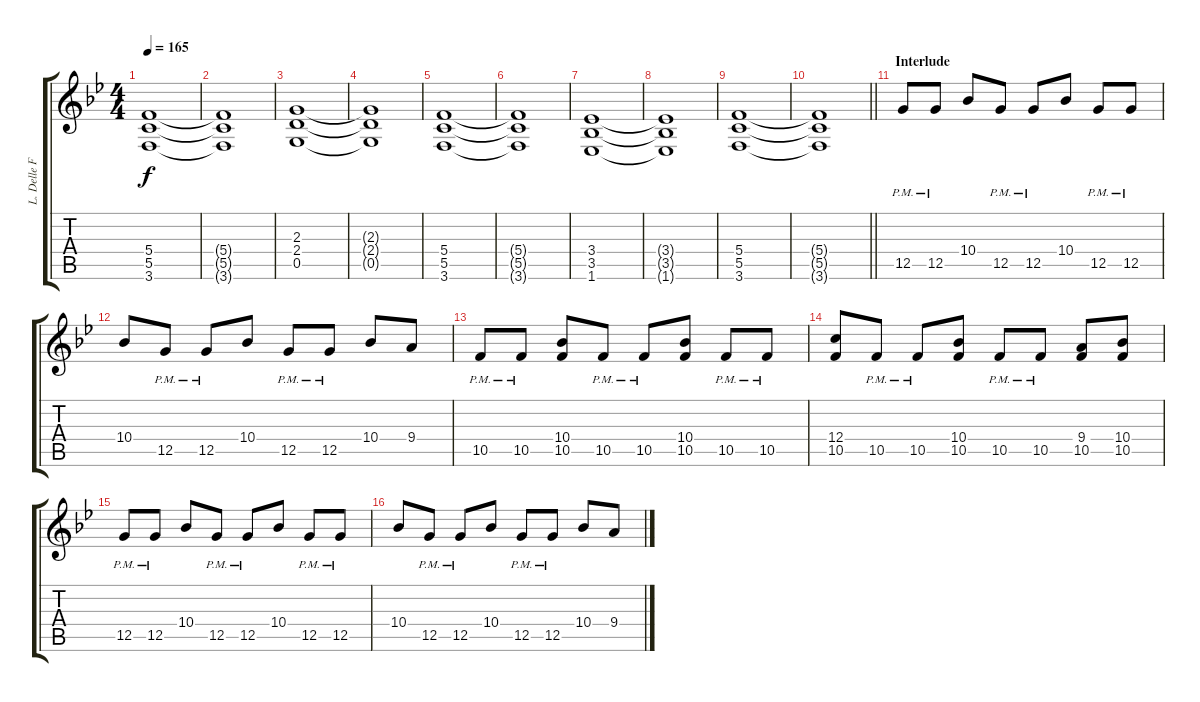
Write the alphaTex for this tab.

\track ("L. Delle Fave (Dist. Guitar R)" "L. Delle F") {instrument overdrivenguitar}
\staff {score tabs}
\tuning (D4 A3 F3 C3 G2 D2) {hide}
\ts (4 4)
\tempo 165
\clef g2
\ks gminor
(5.4 5.5 3.6).1{dy f} |
(5.4{t} 5.5{t} 3.6{t}).1 |
(2.3 2.4 0.5).1 |
(2.3{t} 2.4{t} 0.5{t}).1 |
(5.4 5.5 3.6).1 |
(5.4{t} 5.5{t} 3.6{t}).1 |
(3.4 3.5 1.6).1 |
(3.4{t} 3.5{t} 1.6{t}).1 |
(5.4 5.5 3.6).1 |
\barLineRight lightlight
(5.4{t} 5.5{t} 3.6{t}).1 |
\section ("" "Interlude")
12.5{pm}.8 12.5{pm}.8 10.4.8 12.5{pm}.8 12.5{pm}.8 10.4.8 12.5{pm}.8 12.5{pm}.8 |
10.4.8 12.5{pm}.8 12.5{pm}.8 10.4.8 12.5{pm}.8 12.5{pm}.8 10.4.8 9.4.8 |
10.5{pm}.8 10.5{pm}.8 (10.4 10.5).8 10.5{pm}.8 10.5{pm}.8 (10.4 10.5).8 10.5{pm}.8 10.5{pm}.8 |
(12.4 10.5).8 10.5{pm}.8 10.5{pm}.8 (10.4 10.5).8 10.5{pm}.8 10.5{pm}.8 (9.4 10.5).8 (10.4 10.5).8 |
12.5{pm}.8 12.5{pm}.8 10.4.8 12.5{pm}.8 12.5{pm}.8 10.4.8 12.5{pm}.8 12.5{pm}.8 |
10.4.8 12.5{pm}.8 12.5{pm}.8 10.4.8 12.5{pm}.8 12.5{pm}.8 10.4.8 9.4.8
